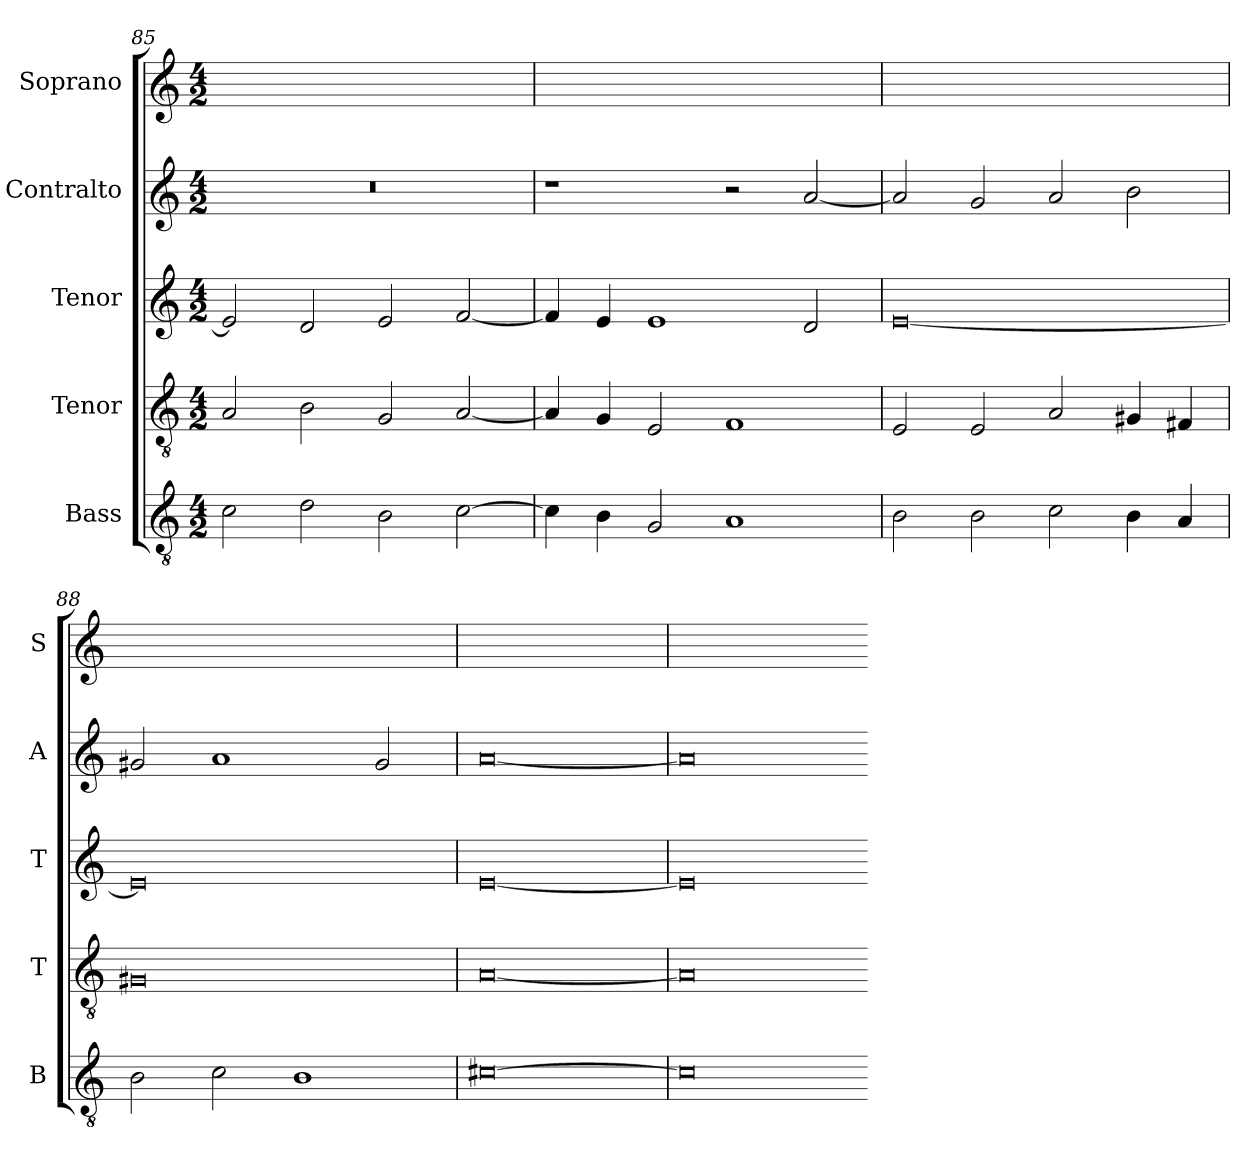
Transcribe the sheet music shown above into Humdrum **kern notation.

**kern	**kern	**kern	**kern	**kern
*part5	*part4	*part3	*part2	*part1
*staff5	*staff4	*staff3	*staff2	*staff1
*I"Bass	*I"Tenor	*I"Tenor	*I"Contralto	*I"Soprano
*I'B	*I'T	*I'T	*I'A	*I'S
*clefGv2	*clefGv2	*clefG2	*clefG2	*clefG2
*k[]	*k[]	*k[]	*k[]	*k[]
*E:phr	*E:phr	*E:phr	*E:phr	*E:phr
*M4/2	*M4/2	*M4/2	*M4/2	*M4/2
=85	=85	=85	=85	=85
2c	2A	2e]	0r	0ryy
2d	2B	2d	.	.
2B	2G	2e	.	.
[2c	[2A	[2f	.	.
=86	=86	=86	=86	=86
4c]	4A]	4f]	1r	0ryy
4B	4G	4e	.	.
2G	2E	1e	.	.
1A	1F	.	2r	.
.	.	2d	[2a	.
=87	=87	=87	=87	=87
2B	2E	[0e	2a]	0ryy
2B	2E	.	2g	.
2c	2A	.	2a	.
4B	4G#X	.	2b	.
4A	4F#X	.	.	.
=88	=88	=88	=88	=88
2B	0G#X	0e]	2g#X	0ryy
2c	.	.	1a	.
1B	.	.	.	.
.	.	.	2g#	.
=89	=89	=89	=89	=89
[0c#X	[0A	[0e	[0a	0ryy
=90	=90	=90	=90	=90
0c#]	0A]	0e]	0a]	0ryy
=-	=-	=-	=-	=-
*-	*-	*-	*-	*-
